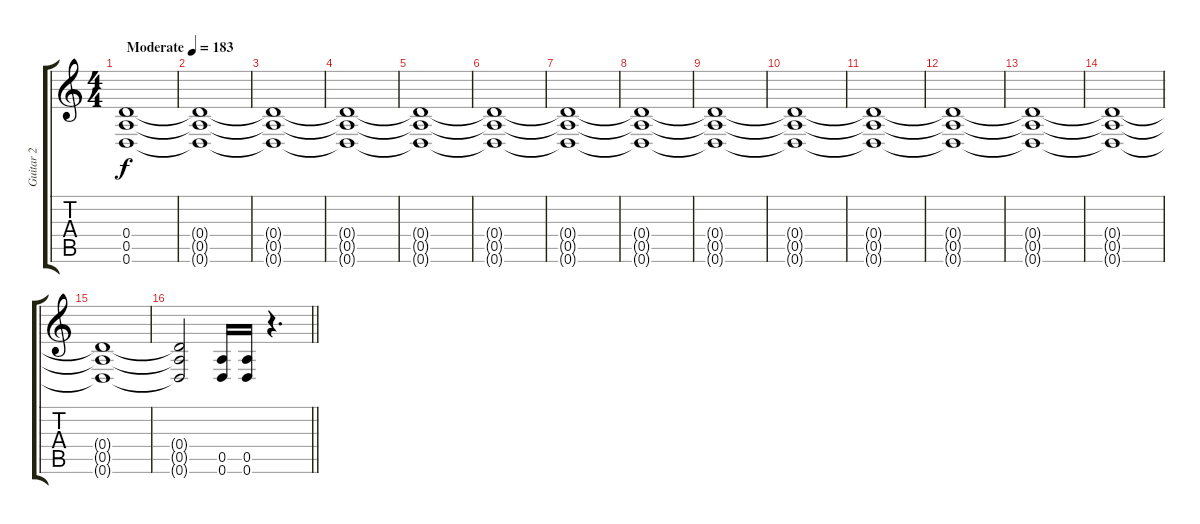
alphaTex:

\track ("Guitar 2" "Guitar 2") {instrument overdrivenguitar}
\staff {score tabs}
\tuning (E4 B3 G3 D3 A2 D2) {hide}
\ts (4 4)
\tempo (183 "Moderate")
\clef g2
\ks c
(0.4 0.5 0.6).1{dy f instrument overdrivenguitar} |
(0.4{t} 0.5{t} 0.6{t}).1 |
(0.4{t} 0.5{t} 0.6{t}).1 |
(0.4{t} 0.5{t} 0.6{t}).1 |
(0.4{t} 0.5{t} 0.6{t}).1 |
(0.4{t} 0.5{t} 0.6{t}).1 |
(0.4{t} 0.5{t} 0.6{t}).1 |
(0.4{t} 0.5{t} 0.6{t}).1 |
(0.4{t} 0.5{t} 0.6{t}).1 |
(0.4{t} 0.5{t} 0.6{t}).1 |
(0.4{t} 0.5{t} 0.6{t}).1 |
(0.4{t} 0.5{t} 0.6{t}).1 |
(0.4{t} 0.5{t} 0.6{t}).1 |
(0.4{t} 0.5{t} 0.6{t}).1 |
(0.4{t} 0.5{t} 0.6{t}).1 |
\barLineRight lightlight
(0.4{t} 0.5{t} 0.6{t}).2 (0.5 0.6).16 (0.5 0.6).16 r.4{d}
